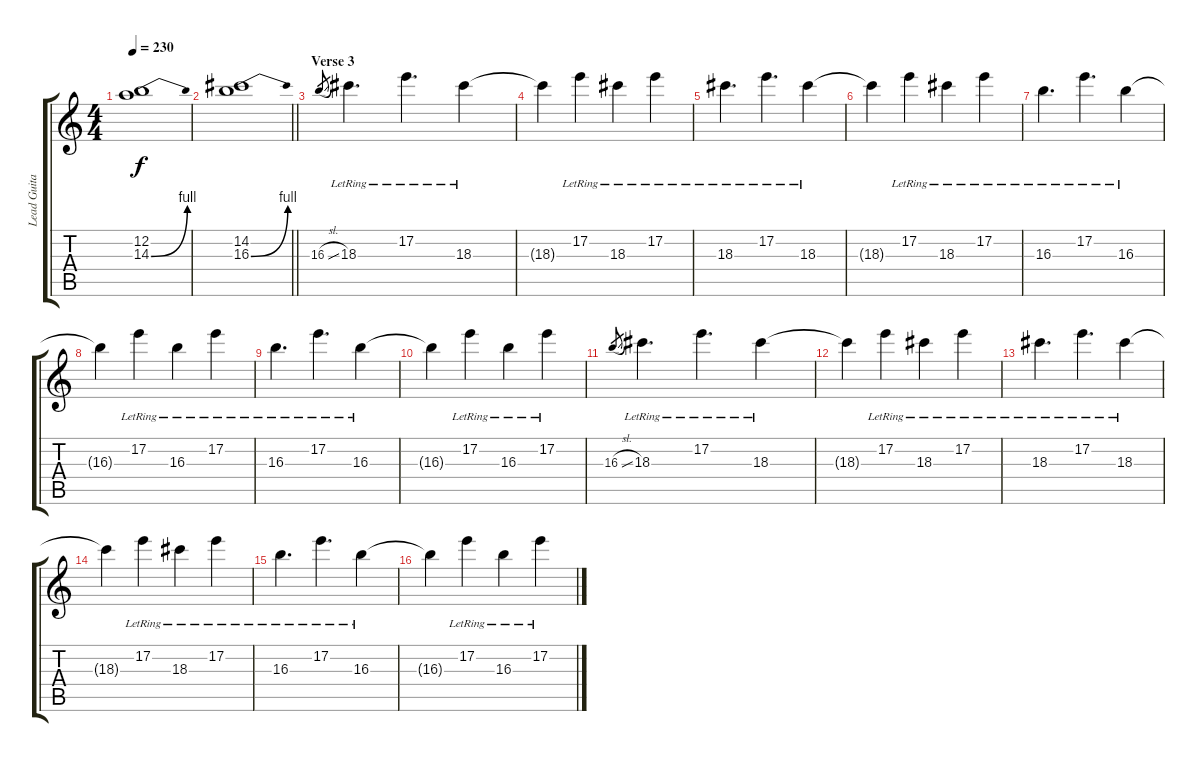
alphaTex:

\track ("Lead Guitar" "Lead Guita") {instrument distortionguitar}
\staff {score tabs}
\tuning (E4 B3 G3 D3 A2 E2) {hide}
\ts (4 4)
\tempo 230
\clef g2
\ks c
(12.2 14.3{be (bend 0 0 60 4)}).1{dy f} |
\barLineRight lightlight
(14.2 16.3{be (bend 0 0 60 4)}).1 |
\section ("" "Verse 3")
16.3{sl}.8{gr} 18.3{lr}.4{d} 17.2{lr}.4{d} 18.3{lr}.4 |
18.3{t}.4 17.2{lr}.4 18.3{lr}.4 17.2{lr}.4 |
18.3{lr}.4{d} 17.2{lr}.4{d} 18.3{lr}.4 |
18.3{t}.4 17.2{lr}.4 18.3{lr}.4 17.2{lr}.4 |
16.3{lr}.4{d} 17.2{lr}.4{d} 16.3{lr}.4 |
16.3{t}.4 17.2{lr}.4 16.3{lr}.4 17.2{lr}.4 |
16.3{lr}.4{d} 17.2{lr}.4{d} 16.3{lr}.4 |
16.3{t}.4 17.2{lr}.4 16.3{lr}.4 17.2{lr}.4 |
16.3{sl}.8{gr} 18.3{lr}.4{d} 17.2{lr}.4{d} 18.3{lr}.4 |
18.3{t}.4 17.2{lr}.4 18.3{lr}.4 17.2{lr}.4 |
18.3{lr}.4{d} 17.2{lr}.4{d} 18.3{lr}.4 |
18.3{t}.4 17.2{lr}.4 18.3{lr}.4 17.2{lr}.4 |
16.3{lr}.4{d} 17.2{lr}.4{d} 16.3{lr}.4 |
16.3{t}.4 17.2{lr}.4 16.3{lr}.4 17.2{lr}.4
